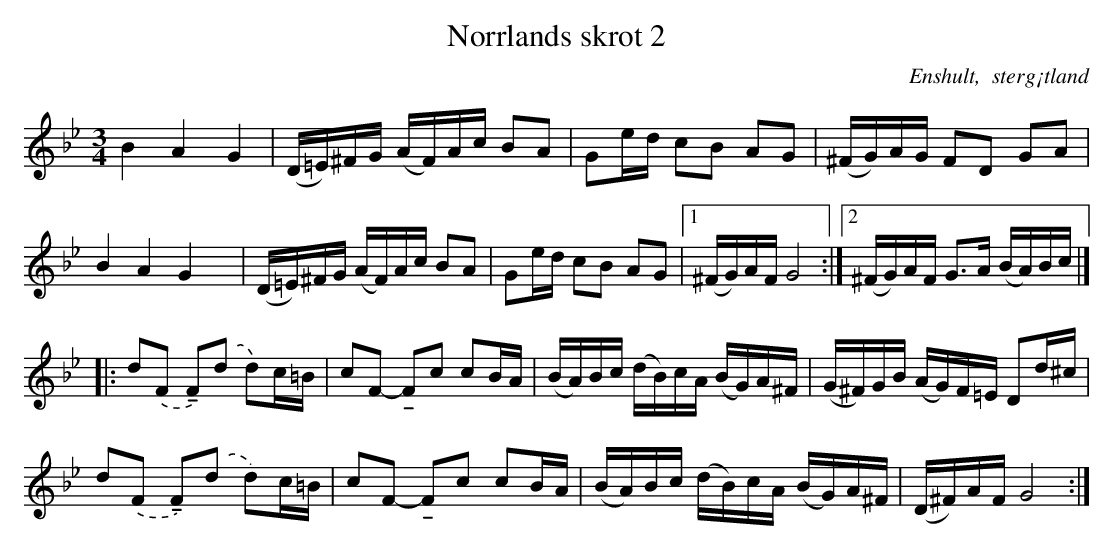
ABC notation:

X:1
T: Norrlands skrot 2
O: Enshult,  sterg¡tland
M: 3/4
L: 1/16
K: Gm
B4 A4 G4       | (D=E)^FG (AF)Ac B2A2 | G2ed c2B2 A2G2 | (^FG)AG F2D2 G2A2 |
B4 A4 G4  x2     | (D=E)^FG (AF)Ac B2A2 | G2ed c2B2 A2G2 |1 (^FG)AF G8 :|2 (^FG)AF G2>A2 (BA)Bc |]
|: d2.(F2 !tenuto!F2).(d2 d2)c=B | c2F2 -!tenuto!F2c2 c2BA | (BA)Bc (dB)cA (BG)A^F | (G^F)GB (AG)F=E D2d^c |
   d2.(F2 !tenuto!F2).(d2 d2)c=B | c2F2 -!tenuto!F2c2 c2BA | (BA)Bc (dB)cA (BG)A^F | (D^F)AF G8 :|
